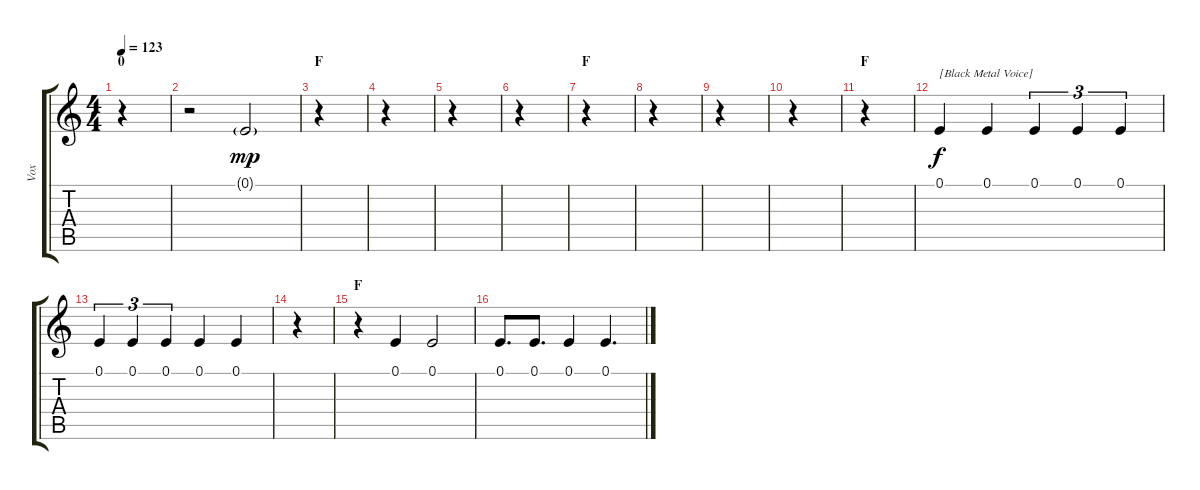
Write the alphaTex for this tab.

\track ("Vox" "Vox") {instrument oboe}
\staff {score tabs}
\tuning (E4 B3 G3 D3 A2 E2) {hide}
\ts (4 4)
\section ("" "0")
\tempo 123
\clef g2
\ks c
r.4{dy f} |
r.2 0.1{g}.2{dy mp} |
\section ("" "F")
r.4 |
r.4 |
r.4 |
r.4 |
\section ("" "F")
r.4 |
r.4 |
r.4 |
r.4 |
\section ("" "F")
r.4 |
0.1.4{txt "[Black Metal Voice]" dy f} 0.1.4 0.1.4{tu (3 2)} 0.1.4{tu (3 2)} 0.1.4{tu (3 2)} |
0.1.4{tu (3 2)} 0.1.4{tu (3 2)} 0.1.4{tu (3 2)} 0.1.4 0.1.4 |
r.4 |
\section ("" "F")
r.4 0.1.4 0.1.2 |
0.1.8{d} 0.1.8{d} 0.1.4 0.1.4{d}
